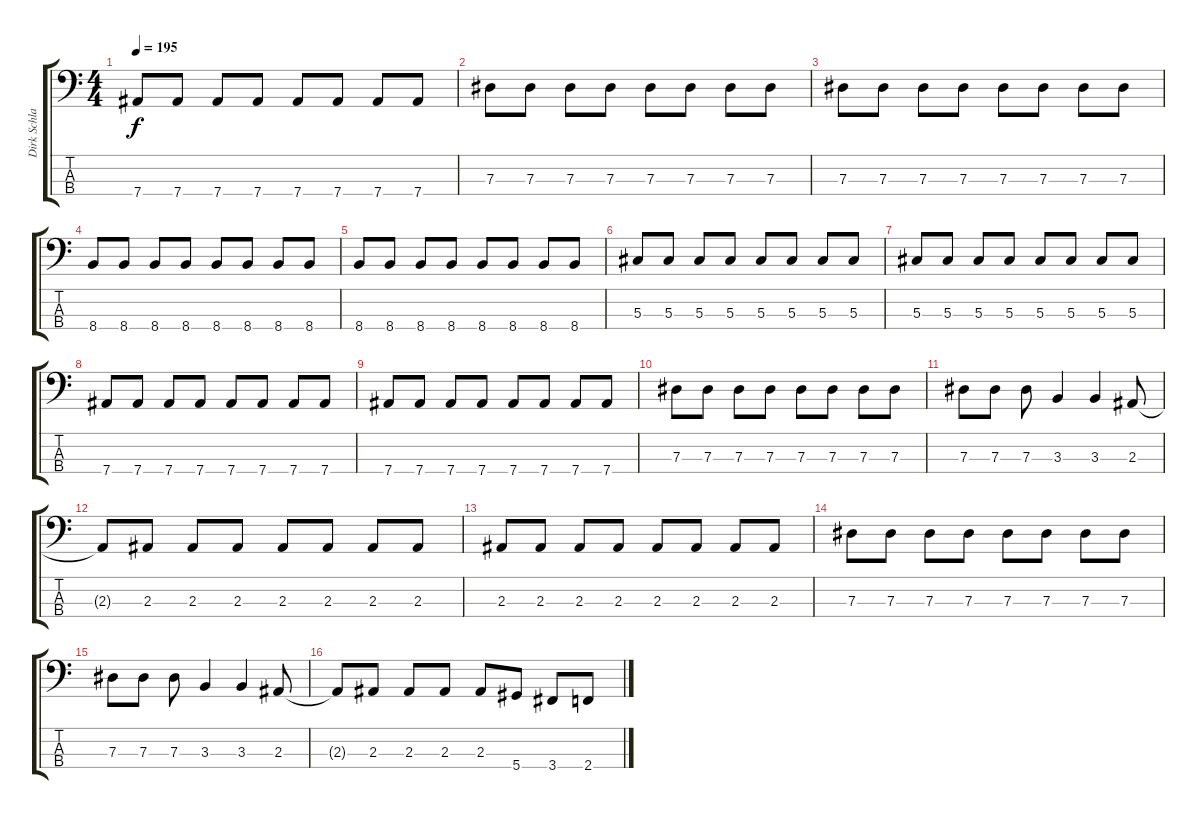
\track ("Dirk Schlachter" "Dirk Schla") {instrument electricbassfinger}
\staff {score tabs}
\tuning (Gb2 Db2 Ab1 Eb1) {hide}
\ts (4 4)
\tempo 195
\clef f4
\ks c
7.4.8{dy f} 7.4.8 7.4.8 7.4.8 7.4.8 7.4.8 7.4.8 7.4.8 |
7.3.8 7.3.8 7.3.8 7.3.8 7.3.8 7.3.8 7.3.8 7.3.8 |
7.3.8 7.3.8 7.3.8 7.3.8 7.3.8 7.3.8 7.3.8 7.3.8 |
8.4.8 8.4.8 8.4.8 8.4.8 8.4.8 8.4.8 8.4.8 8.4.8 |
8.4.8 8.4.8 8.4.8 8.4.8 8.4.8 8.4.8 8.4.8 8.4.8 |
5.3.8 5.3.8 5.3.8 5.3.8 5.3.8 5.3.8 5.3.8 5.3.8 |
5.3.8 5.3.8 5.3.8 5.3.8 5.3.8 5.3.8 5.3.8 5.3.8 |
7.4.8 7.4.8 7.4.8 7.4.8 7.4.8 7.4.8 7.4.8 7.4.8 |
7.4.8 7.4.8 7.4.8 7.4.8 7.4.8 7.4.8 7.4.8 7.4.8 |
7.3.8 7.3.8 7.3.8 7.3.8 7.3.8 7.3.8 7.3.8 7.3.8 |
7.3.8 7.3.8 7.3.8 3.3.4 3.3.4 2.3.8 |
2.3{t}.8 2.3.8 2.3.8 2.3.8 2.3.8 2.3.8 2.3.8 2.3.8 |
2.3.8 2.3.8 2.3.8 2.3.8 2.3.8 2.3.8 2.3.8 2.3.8 |
7.3.8 7.3.8 7.3.8 7.3.8 7.3.8 7.3.8 7.3.8 7.3.8 |
7.3.8 7.3.8 7.3.8 3.3.4 3.3.4 2.3.8 |
2.3{t}.8 2.3.8 2.3.8 2.3.8 2.3.8 5.4.8 3.4.8 2.4.8
